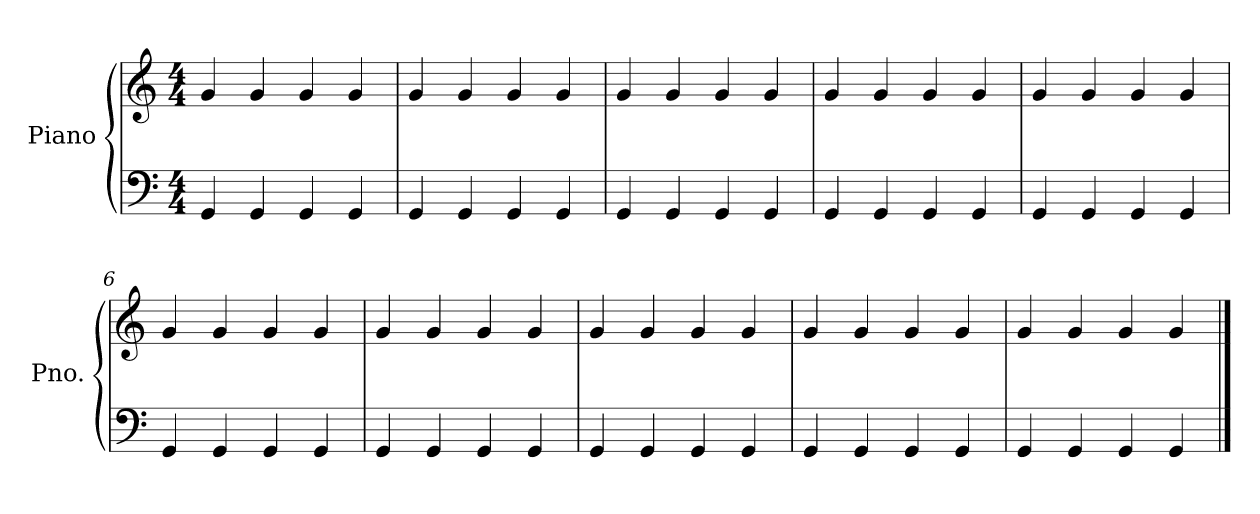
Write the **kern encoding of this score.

**kern	**kern
*part1	*part1
*staff2	*staff1
*I"Piano	*
*I'Pno.	*
*clefF4	*clefG2
*k[]	*k[]
*M4/4	*M4/4
=1	=1
4GG/	4g/
4GG/	4g/
4GG/	4g/
4GG/	4g/
=2	=2
4GG/	4g/
4GG/	4g/
4GG/	4g/
4GG/	4g/
=3	=3
4GG/	4g/
4GG/	4g/
4GG/	4g/
4GG/	4g/
=4	=4
4GG/	4g/
4GG/	4g/
4GG/	4g/
4GG/	4g/
=5	=5
4GG/	4g/
4GG/	4g/
4GG/	4g/
4GG/	4g/
=6	=6
4GG/	4g/
4GG/	4g/
4GG/	4g/
4GG/	4g/
=7	=7
4GG/	4g/
4GG/	4g/
4GG/	4g/
4GG/	4g/
!!LO:LB:g=z
=8	=8
4GG/	4g/
4GG/	4g/
4GG/	4g/
4GG/	4g/
=9	=9
4GG/	4g/
4GG/	4g/
4GG/	4g/
4GG/	4g/
=10	=10
4GG/	4g/
4GG/	4g/
4GG/	4g/
4GG/	4g/
==	==
*-	*-
